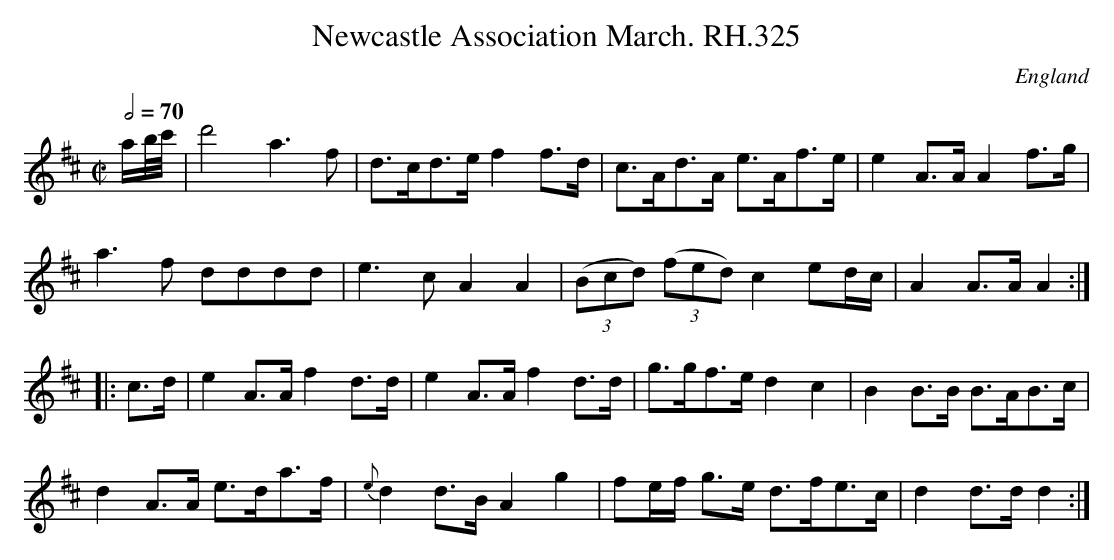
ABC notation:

X:1
T:Newcastle Association March. RH.325
O:England
M:C|
L:1/8
Q:1/2=70
K:D
a/b/4c'/4|d'4 a3f|d>cd>e f2f>d|\
c>Ad>A e>Af>e|e2A>A A2 f>g|
a3f dddd|e3c A2A2|\
((3Bcd) ((3fed) c2ed/c/|A2A>A A2:|
|:c>d|e2A>A f2d>d|e2A>A f2d>d|\
g>gf>e d2c2|B2B>B B>AB>c|
d2A>A e>da>f|{e}d2d>B A2g2|\
fe/f/ g>e d>fe>c|d2d>d d2:|
